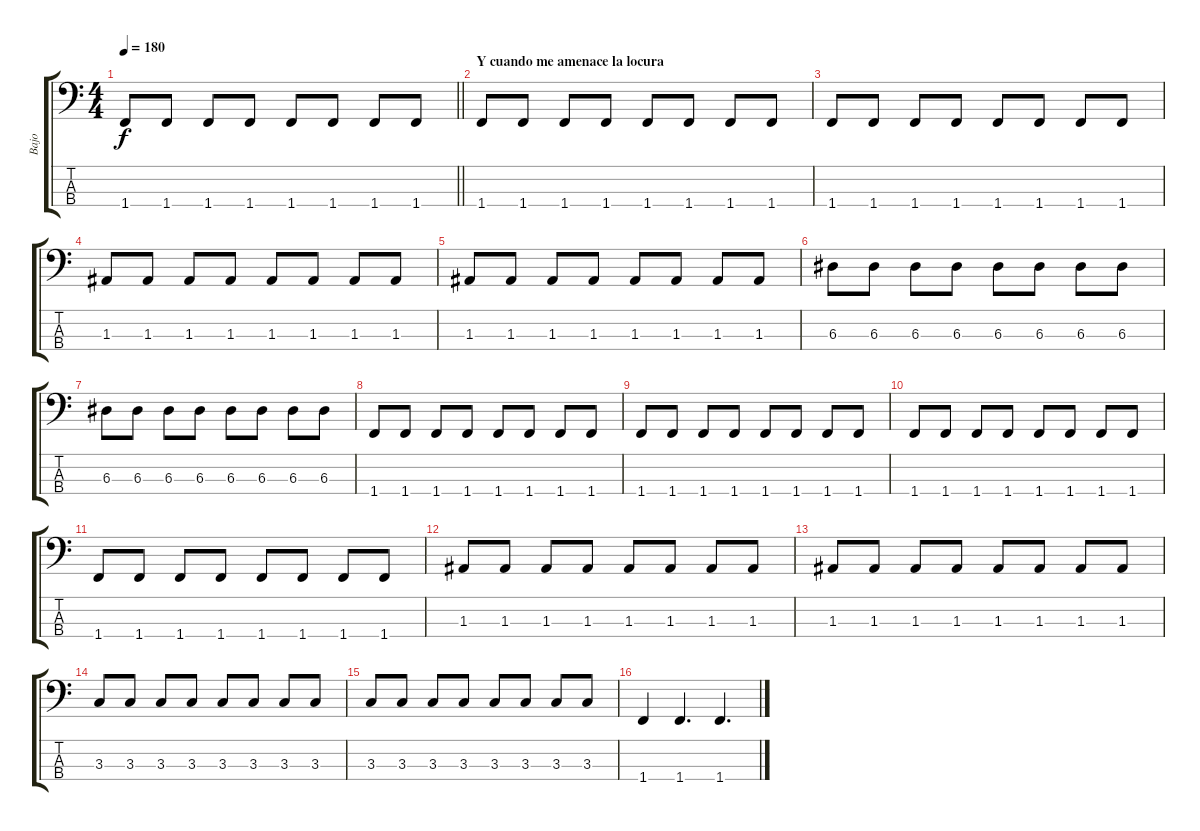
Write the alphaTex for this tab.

\track ("Bajo" "Bajo") {instrument electricbassfinger}
\staff {score tabs}
\tuning (G2 D2 A1 E1) {hide}
\ts (4 4)
\tempo 180
\clef f4
\barLineRight lightlight
\ks c
1.4.8{dy f} 1.4.8 1.4.8 1.4.8 1.4.8 1.4.8 1.4.8 1.4.8 |
\section ("" "Y cuando me amenace la locura")
1.4.8 1.4.8 1.4.8 1.4.8 1.4.8 1.4.8 1.4.8 1.4.8 |
1.4.8 1.4.8 1.4.8 1.4.8 1.4.8 1.4.8 1.4.8 1.4.8 |
1.3.8 1.3.8 1.3.8 1.3.8 1.3.8 1.3.8 1.3.8 1.3.8 |
1.3.8 1.3.8 1.3.8 1.3.8 1.3.8 1.3.8 1.3.8 1.3.8 |
6.3.8 6.3.8 6.3.8 6.3.8 6.3.8 6.3.8 6.3.8 6.3.8 |
6.3.8 6.3.8 6.3.8 6.3.8 6.3.8 6.3.8 6.3.8 6.3.8 |
1.4.8 1.4.8 1.4.8 1.4.8 1.4.8 1.4.8 1.4.8 1.4.8 |
1.4.8 1.4.8 1.4.8 1.4.8 1.4.8 1.4.8 1.4.8 1.4.8 |
1.4.8 1.4.8 1.4.8 1.4.8 1.4.8 1.4.8 1.4.8 1.4.8 |
1.4.8 1.4.8 1.4.8 1.4.8 1.4.8 1.4.8 1.4.8 1.4.8 |
1.3.8 1.3.8 1.3.8 1.3.8 1.3.8 1.3.8 1.3.8 1.3.8 |
1.3.8 1.3.8 1.3.8 1.3.8 1.3.8 1.3.8 1.3.8 1.3.8 |
3.3.8 3.3.8 3.3.8 3.3.8 3.3.8 3.3.8 3.3.8 3.3.8 |
3.3.8 3.3.8 3.3.8 3.3.8 3.3.8 3.3.8 3.3.8 3.3.8 |
1.4.4 1.4.4{d} 1.4.4{d}
